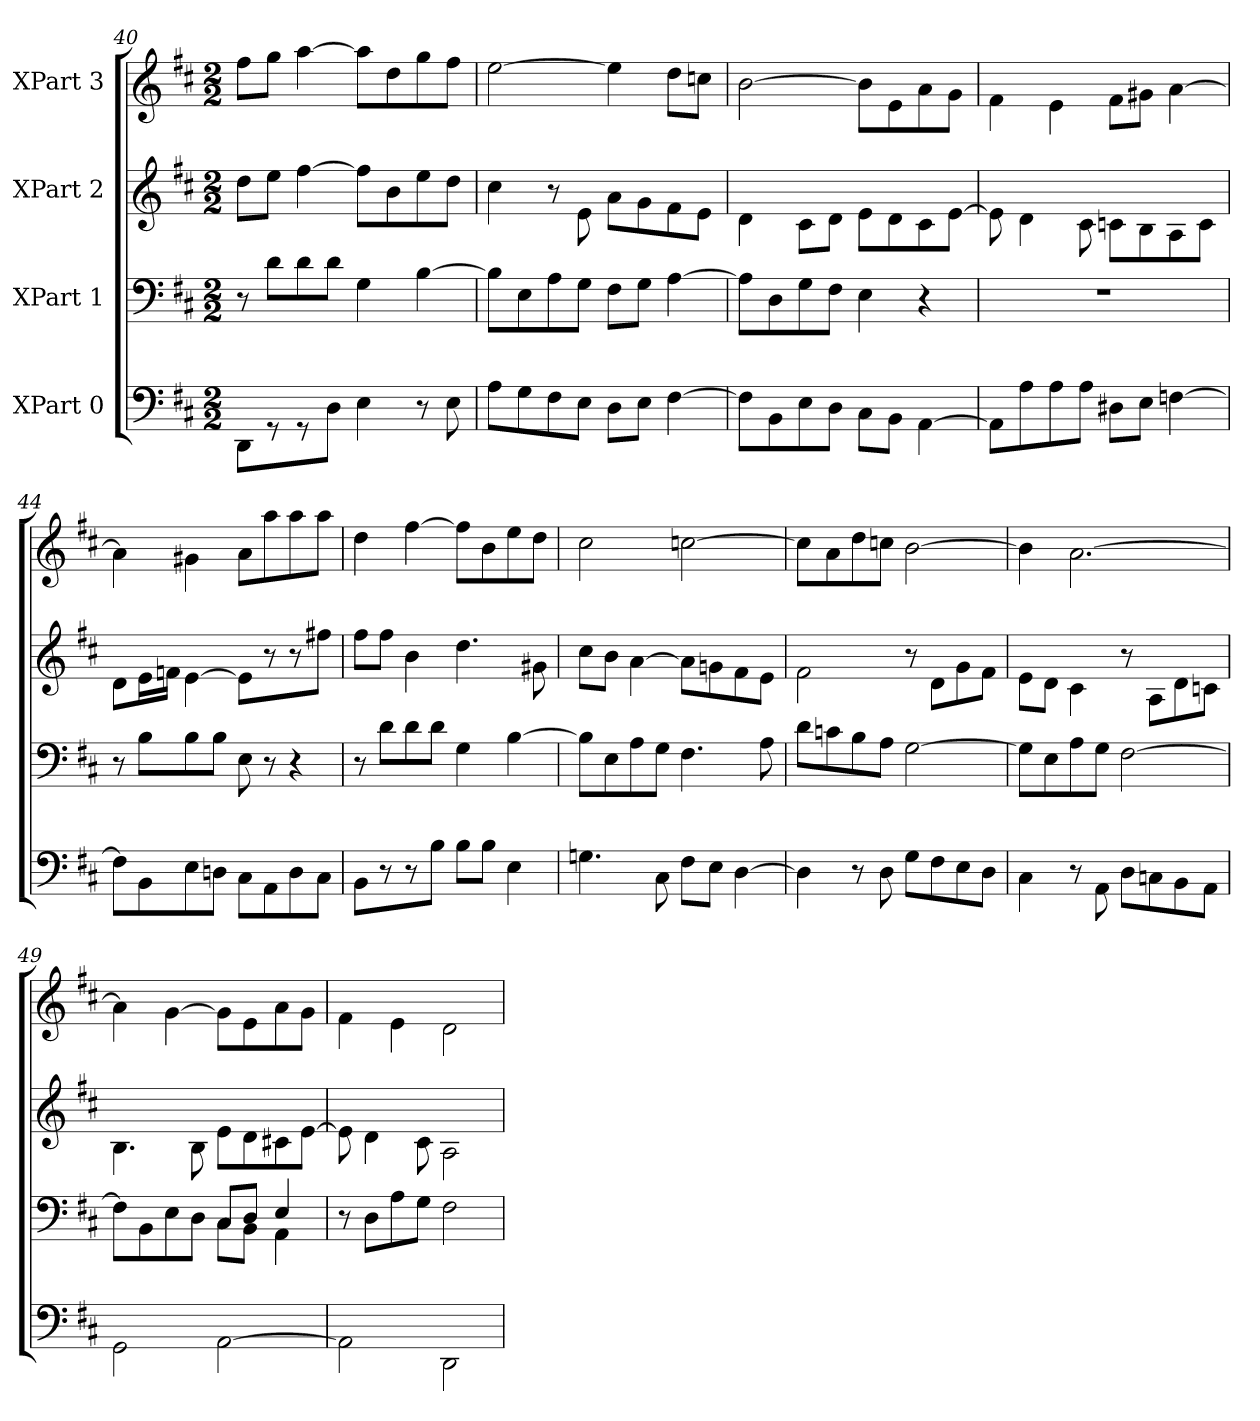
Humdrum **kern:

**kern	**kern	**kern	**kern
*part4	*part3	*part2	*part1
*staff4	*staff3	*staff2	*staff1
*I"XPart 0	*I"XPart 1	*I"XPart 2	*I"XPart 3
*clefF4	*clefF4	*clefG2	*clefG2
*k[f#c#]	*k[f#c#]	*k[f#c#]	*k[f#c#]
*M2/2	*M2/2	*M2/2	*M2/2
=40	=40	=40	=40
8DD\L	8r	8dd\L	8ff#\L
8r	8d\L	8ee\J	8gg\J
8r	8d\	[4ff#\	[4aa\
8D\J	8d\J	.	.
4E\	4G\	8ff#\L]	8aa\L]
.	.	8b\	8dd\
8r	[4B\	8ee\	8gg\
8E\	.	8dd\J	8ff#\J
=41	=41	=41	=41
8A\L	8B\L]	4cc#\	[2ee\
8G\	8E\	.	.
8F#\	8A\	8r	.
8E\J	8G\J	8e\	.
8D\L	8F#\L	8a\L	4ee\]
8E\J	8G\J	8g\	.
[4F#\	[4A\	8f#\	8dd\L
.	.	8e\J	8ccn\J
=42	=42	=42	=42
8F#\L]	8A\L]	4d\	[2b\
8BB\	8D\	.	.
8E\	8G\	8c#\L	.
8D\J	8F#\J	8d\J	.
8C#\L	4E\	8e\L	8b\L]
8BB\J	.	8d\	8e\
[4AA\	4r	8c#\	8a\
.	.	[8e\J	8g\J
=43	=43	=43	=43
8AA\L]	1r	8e\]	4f#\
8A\	.	4d\	.
8A\	.	.	4e\
8A\J	.	8c#\	.
8D#X\L	.	8cn\L	8f#\L
8E\J	.	8B\	8g#X\J
[4Fn\	.	8A\	[4a\
.	.	8c\J	.
=44	=44	=44	=44
8Fn\L]	8r	8d\L	4a\]
8BB\	8B\L	16e\	.
.	.	16fn\J	.
8E\	8B\	[4e\	4g#X\
8Dn\J	8B\J	.	.
8C#\L	8E\	8e\L]	8a\L
8AA\	8r	8r	8aa\
8D\	4r	8r	8aa\
8C#\J	.	8ff#X\J	8aa\J
=45	=45	=45	=45
8BB\L	8r	8ff#\L	4dd\
8r	8d\L	8ff#\J	.
8r	8d\	4b\	[4ff#\
8B\J	8d\J	.	.
8B\L	4G\	4.dd\	8ff#\L]
8B\J	.	.	8b\
4E\	[4B\	.	8ee\
.	.	8g#X\	8dd\J
=46	=46	=46	=46
4.Gn\	8B\L]	8cc#\L	2cc#\
.	8E\	8b\J	.
.	8A\	[4a\	.
8C#\	8G\J	.	.
8F#\L	4.F#\	8a\L]	[2ccn\
8E\J	.	8gn\	.
[4D\	.	8f#\	.
.	8A\	8e\J	.
=47	=47	=47	=47
4D\]	8d\L	2f#\	8ccn\L]
.	8cn\	.	8a\
8r	8B\	.	8dd\
8D\	8A\J	.	8ccn\J
8G\L	[2G\	8r	[2b\
8F#\	.	8d\L	.
8E\	.	8g\	.
8D\J	.	8f#\J	.
=48	=48	=48	=48
4C#\	8G\L]	8e\L	4b\]
.	8E\	8d\J	.
8r	8A\	4c#\	[2.a\
8AA\	8G\J	.	.
8D\L	[2F#\	8r	.
8Cn\	.	8A\L	.
8BB\	.	8d\	.
8AA\J	.	8cn\J	.
=49	=49	=49	=49
*	*^	*	*
2GG\	8F#\L]	2ryy	4.B\	4a\]
.	8BB\	.	.	.
.	8E\	.	.	[4g\
.	8D\J	.	8B\	.
[2AA\	8C#\L	8C#/L	8e\L	8g\L]
.	8BB\J	8D/J	8d\	8e\
.	4AA\	4E/	8c#X\	8a\
.	.	.	[8e\J	8g\J
*	*v	*v	*	*
=50	=50	=50	=50
2AA\]	8r	8e\]	4f#\
.	8D\L	4d\	.
.	8A\	.	4e\
.	8G\J	8c#\	.
2DD\	2F#\	2A\	2d\
=	=	=	=
*-	*-	*-	*-
